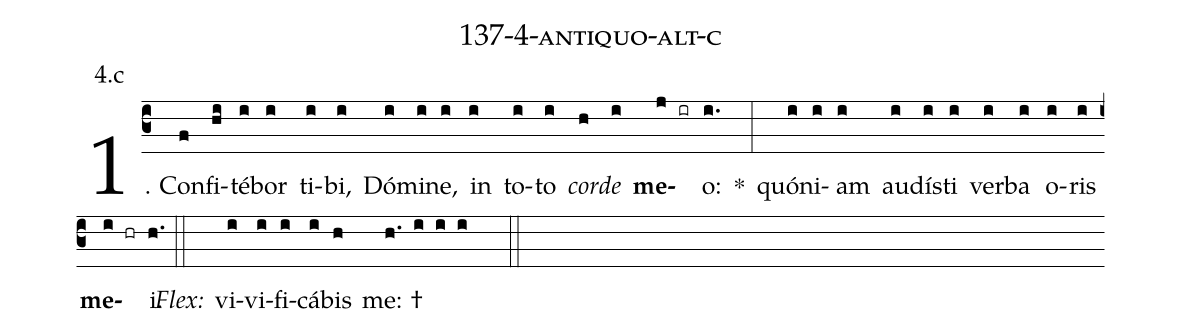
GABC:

name: 137-4-antiquo-alt-c;
annotation: 4.c;
%%
(c3)1. Con(f)fi(hi)té(i)bor(i) ti(i)bi,(i) Dó(i)mi(i)ne,(i) in(i) to(i)to(i) <i>cor</i>(h)<i>de</i>(i) <b>me</b>(j ir)o:(i.) *(:) quón(i)i(i)am(i) au(i)dís(i)ti(i) ver(i)ba(i) o(i)ris(i) <b>me</b>(i hr)i.(h.) (::)
<i>Flex:</i>()  vi(i)vi(i)fi(i)cá(i)bis(h) me: †(h. i i i  ::)
